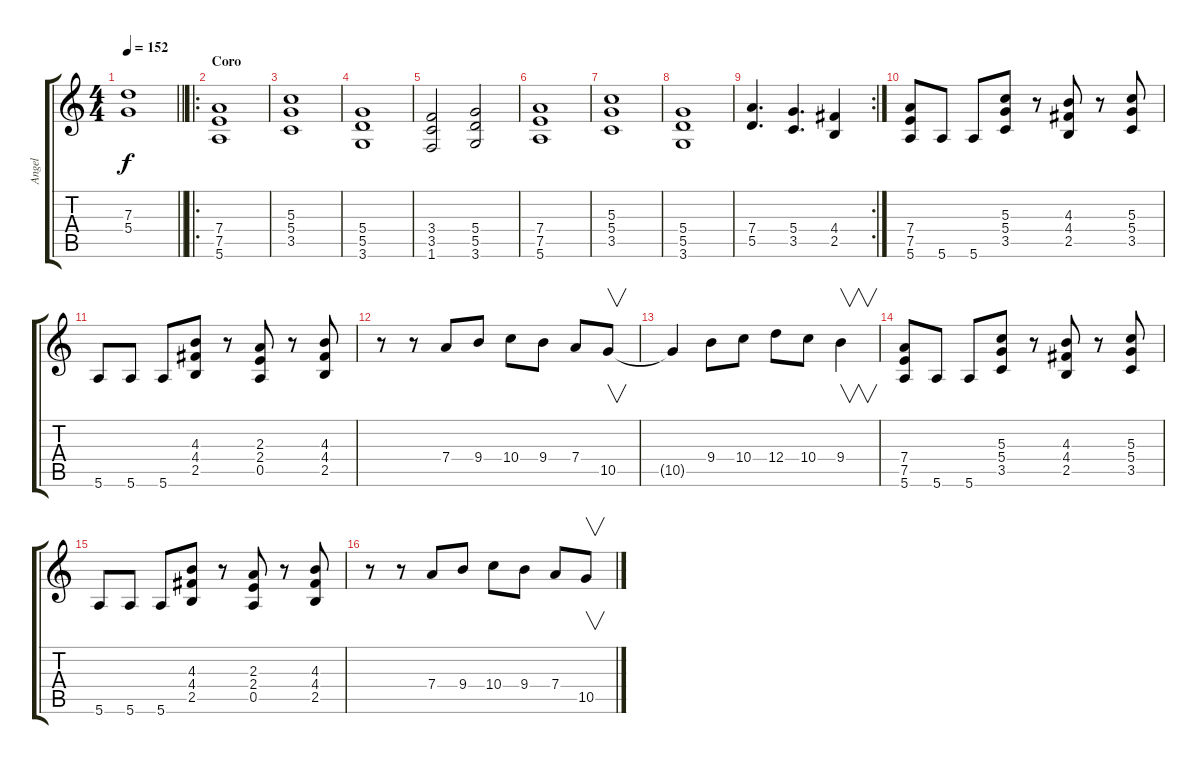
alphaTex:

\track ("Angel" "Angel") {instrument distortionguitar}
\staff {score tabs}
\tuning (E4 B3 G3 D3 A2 E2) {hide}
\ts (4 4)
\tempo 152
\clef g2
\barLineRight lightlight
\ks c
(7.3{t} 5.4{t}).1{dy f} |
\ro
\section ("" "Coro")
(7.4 7.5 5.6).1 |
(5.3 5.4 3.5).1 |
(5.4 5.5 3.6).1 |
(3.4 3.5 1.6).2 (5.4 5.5 3.6).2 |
(7.4 7.5 5.6).1 |
(5.3 5.4 3.5).1 |
(5.4 5.5 3.6).1 |
\rc 2
(7.4 5.5).4{d} (5.4 3.5).4{d} (4.4 2.5).4 |
(7.4 7.5 5.6).8 5.6.8 5.6.8 (5.3 5.4 3.5).8 r.8 (4.3 4.4 2.5).8 r.8 (5.3 5.4 3.5).8 |
5.6.8 5.6.8 5.6.8 (4.3 4.4 2.5).8 r.8 (2.3 2.4 0.5).8 r.8 (4.3 4.4 2.5).8 |
r.8 r.8 7.4.8 9.4.8 10.4.8 9.4.8 7.4.8 10.5.8{v} |
10.5{t}.4 9.4.8 10.4.8 12.4.8 10.4.8 9.4.4{v} |
(7.4 7.5 5.6).8 5.6.8 5.6.8 (5.3 5.4 3.5).8 r.8 (4.3 4.4 2.5).8 r.8 (5.3 5.4 3.5).8 |
5.6.8 5.6.8 5.6.8 (4.3 4.4 2.5).8 r.8 (2.3 2.4 0.5).8 r.8 (4.3 4.4 2.5).8 |
r.8 r.8 7.4.8 9.4.8 10.4.8 9.4.8 7.4.8 10.5.8{v}
